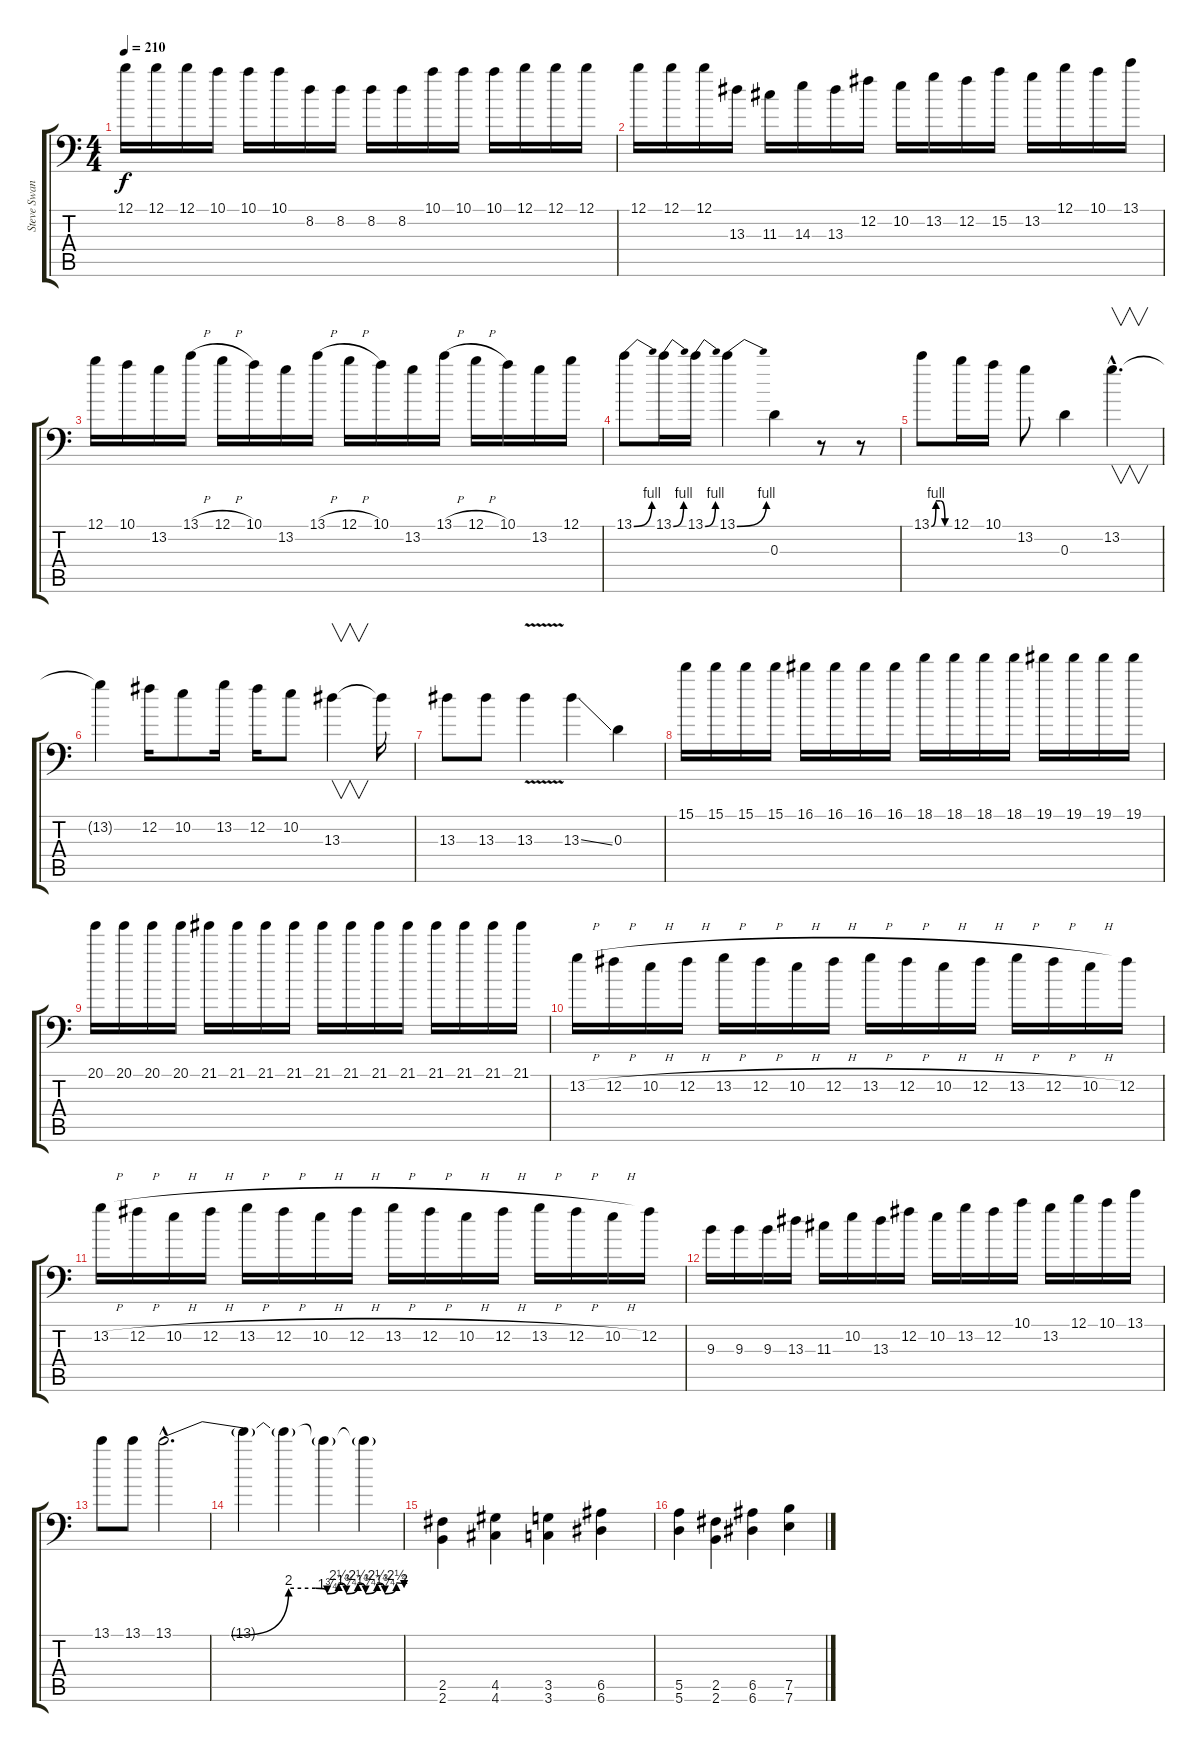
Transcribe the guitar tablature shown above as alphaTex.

\track ("Steve Swanson (Guitar + Solo)" "Steve Swan") {instrument distortionguitar}
\staff {score tabs}
\tuning (B3 Gb3 D3 A2 E2 A1) {hide}
\ts (4 4)
\tempo 210
\clef f4
\ks c
12.1.16{dy f} 12.1.16 12.1.16 10.1.16 10.1.16 10.1.16 8.2.16 8.2.16 8.2.16 8.2.16 10.1.16 10.1.16 10.1.16 12.1.16 12.1.16 12.1.16 |
12.1.16 12.1.16 12.1.16 13.3.16 11.3.16 14.3.16 13.3.16 12.2.16 10.2.16 13.2.16 12.2.16 15.2.16 13.2.16 12.1.16 10.1.16 13.1.16 |
12.1.16 10.1.16 13.2.16 13.1{h}.16 12.1{h}.16 10.1.16 13.2.16 13.1{h}.16 12.1{h}.16 10.1.16 13.2.16 13.1{h}.16 12.1{h}.16 10.1.16 13.2.16 12.1.16 |
13.1{be (bend 0 0 60 4)}.8 13.1{be (bend 0 0 60 4)}.16 13.1{be (bend 0 0 60 4)}.16 13.1{be (bend 0 0 60 4)}.4 0.3.4 r.8 r.8 |
13.1{be (custom 0 0 15 4 30 4 45 0 60 0)}.8 12.1.16 10.1.16 13.2.8 0.3.4 13.2{hac}.4{v d} |
13.2{t}.4 12.2.16 10.2.8 13.2.16 12.2.16 10.2.8 13.3.4{v} 13.3{t}.16 |
13.3.8 13.3.8 13.3{v}.4 13.3{ss}.4 0.3.4 |
15.1.16 15.1.16 15.1.16 15.1.16 16.1.16 16.1.16 16.1.16 16.1.16 18.1.16 18.1.16 18.1.16 18.1.16 19.1.16 19.1.16 19.1.16 19.1.16 |
20.1.16 20.1.16 20.1.16 20.1.16 21.1.16 21.1.16 21.1.16 21.1.16 21.1.16 21.1.16 21.1.16 21.1.16 21.1.16 21.1.16 21.1.16 21.1.16 |
13.2{h}.16 12.2{h}.16 10.2{h}.16 12.2{h}.16 13.2{h}.16 12.2{h}.16 10.2{h}.16 12.2{h}.16 13.2{h}.16 12.2{h}.16 10.2{h}.16 12.2{h}.16 13.2{h}.16 12.2{h}.16 10.2{h}.16 12.2.16 |
13.2{h}.16 12.2{h}.16 10.2{h}.16 12.2{h}.16 13.2{h}.16 12.2{h}.16 10.2{h}.16 12.2{h}.16 13.2{h}.16 12.2{h}.16 10.2{h}.16 12.2{h}.16 13.2{h}.16 12.2{h}.16 10.2{h}.16 12.2.16 |
9.3.16 9.3.16 9.3.16 13.3.16 11.3.16 10.2.16 13.3.16 12.2.16 10.2.16 13.2.16 12.2.16 10.1.16 13.2.16 12.1.16 10.1.16 13.1.16 |
13.1.8 13.1.8 13.1{be (custom 0 0 15 0 30 8 37 8 40 7 43 9 45 7 48 9 50 7 53 9 55 7 58 9 60 8) hac}.2{d} |
13.1{t}.4{volume 13} 13.1{t}.4{volume 12} 13.1{t}.4{volume 10} 13.1{t}.4{volume 8} |
(2.5 2.6).4{volume 10} (4.5 4.6).4 (3.5 3.6).4 (6.5 6.6).4 |
(5.5 5.6).4 (2.5 2.6).4 (6.5 6.6).4 (7.5 7.6).4
